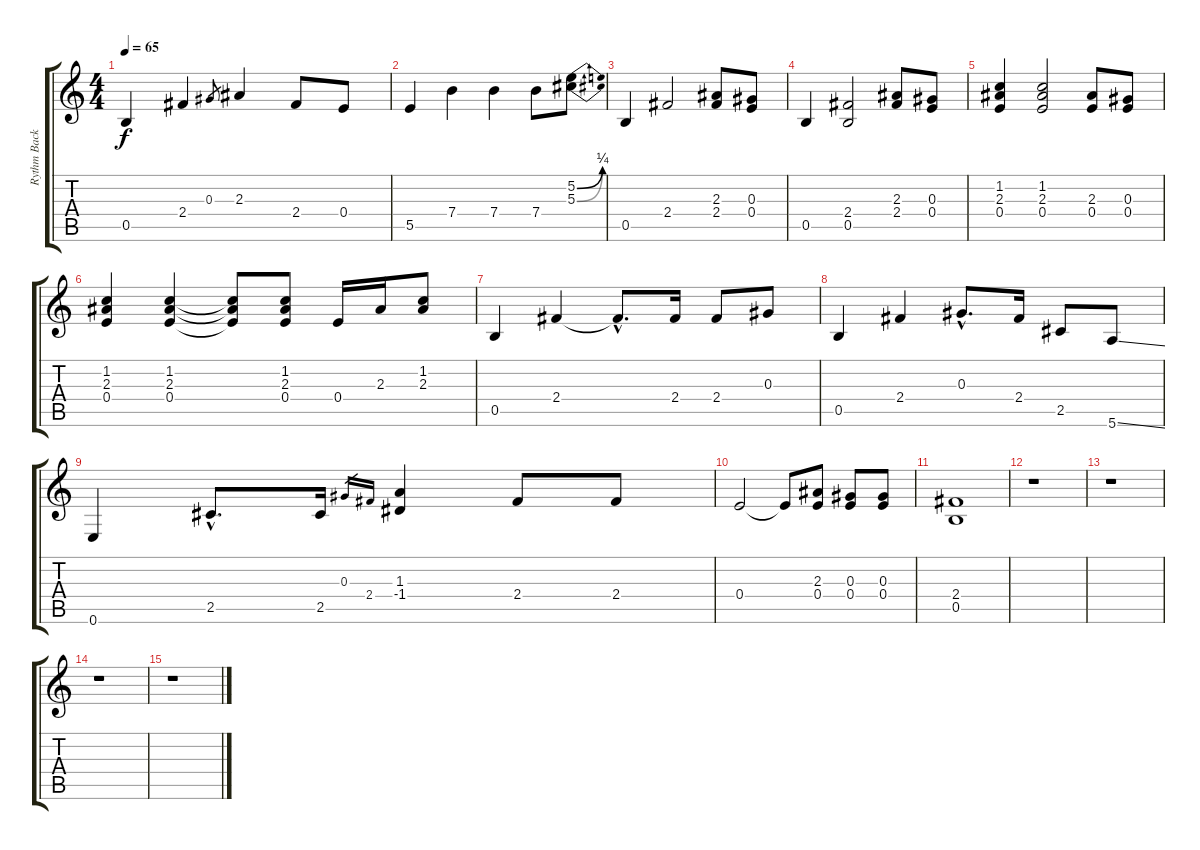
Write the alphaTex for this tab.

\track ("Rythm Backing" "Rythm Back") {instrument electricguitarclean}
\staff {score tabs}
\tuning (E4 B3 Ab3 E3 B2 E2) {hide}
\ts (4 4)
\tempo 65
\clef g2
\ks c
0.5.4{dy f} 2.4.4 0.3.8{gr} 2.3.4 2.4.8 0.4.8 |
5.5.4 7.4.4 7.4.4 7.4.8 (5.2{be (bend 0 0 60 1)} 5.3{be (bend 0 0 60 1)}).8 |
0.5.4 2.4.2 (2.3 2.4).8 (0.3 0.4).8 |
0.5.4 (2.4 0.5).2 (2.3 2.4).8 (0.3 0.4).8 |
(1.2 2.3 0.4).4 (1.2 2.3 0.4).2 (2.3 0.4).8 (0.3 0.4).8 |
(1.2 2.3 0.4).4 (1.2 2.3 0.4).4 (1.2{t} 2.3{t} 0.4{t}).8 (1.2 2.3 0.4).8 0.4.16 2.3.16 (1.2 2.3).8 |
0.5.4 2.4.4 2.4{hac t}.8{d} 2.4.16 2.4.8 0.3.8 |
0.5.4 2.4.4 0.3{hac}.8{d} 2.4.16 2.5.8 5.6{ss}.8 |
0.6.4 2.5{hac}.8{d} 2.5.16 0.3.16{gr} 2.4.16{gr} (1.3 -1.4).4 2.4.8 2.4.8 |
0.4.2 0.4{t}.8 (2.3 0.4).8 (0.3 0.4).8 (0.3 0.4).8 |
(2.4 0.5).1 |
r.1 |
r.1 |
r.1 |
r.1
